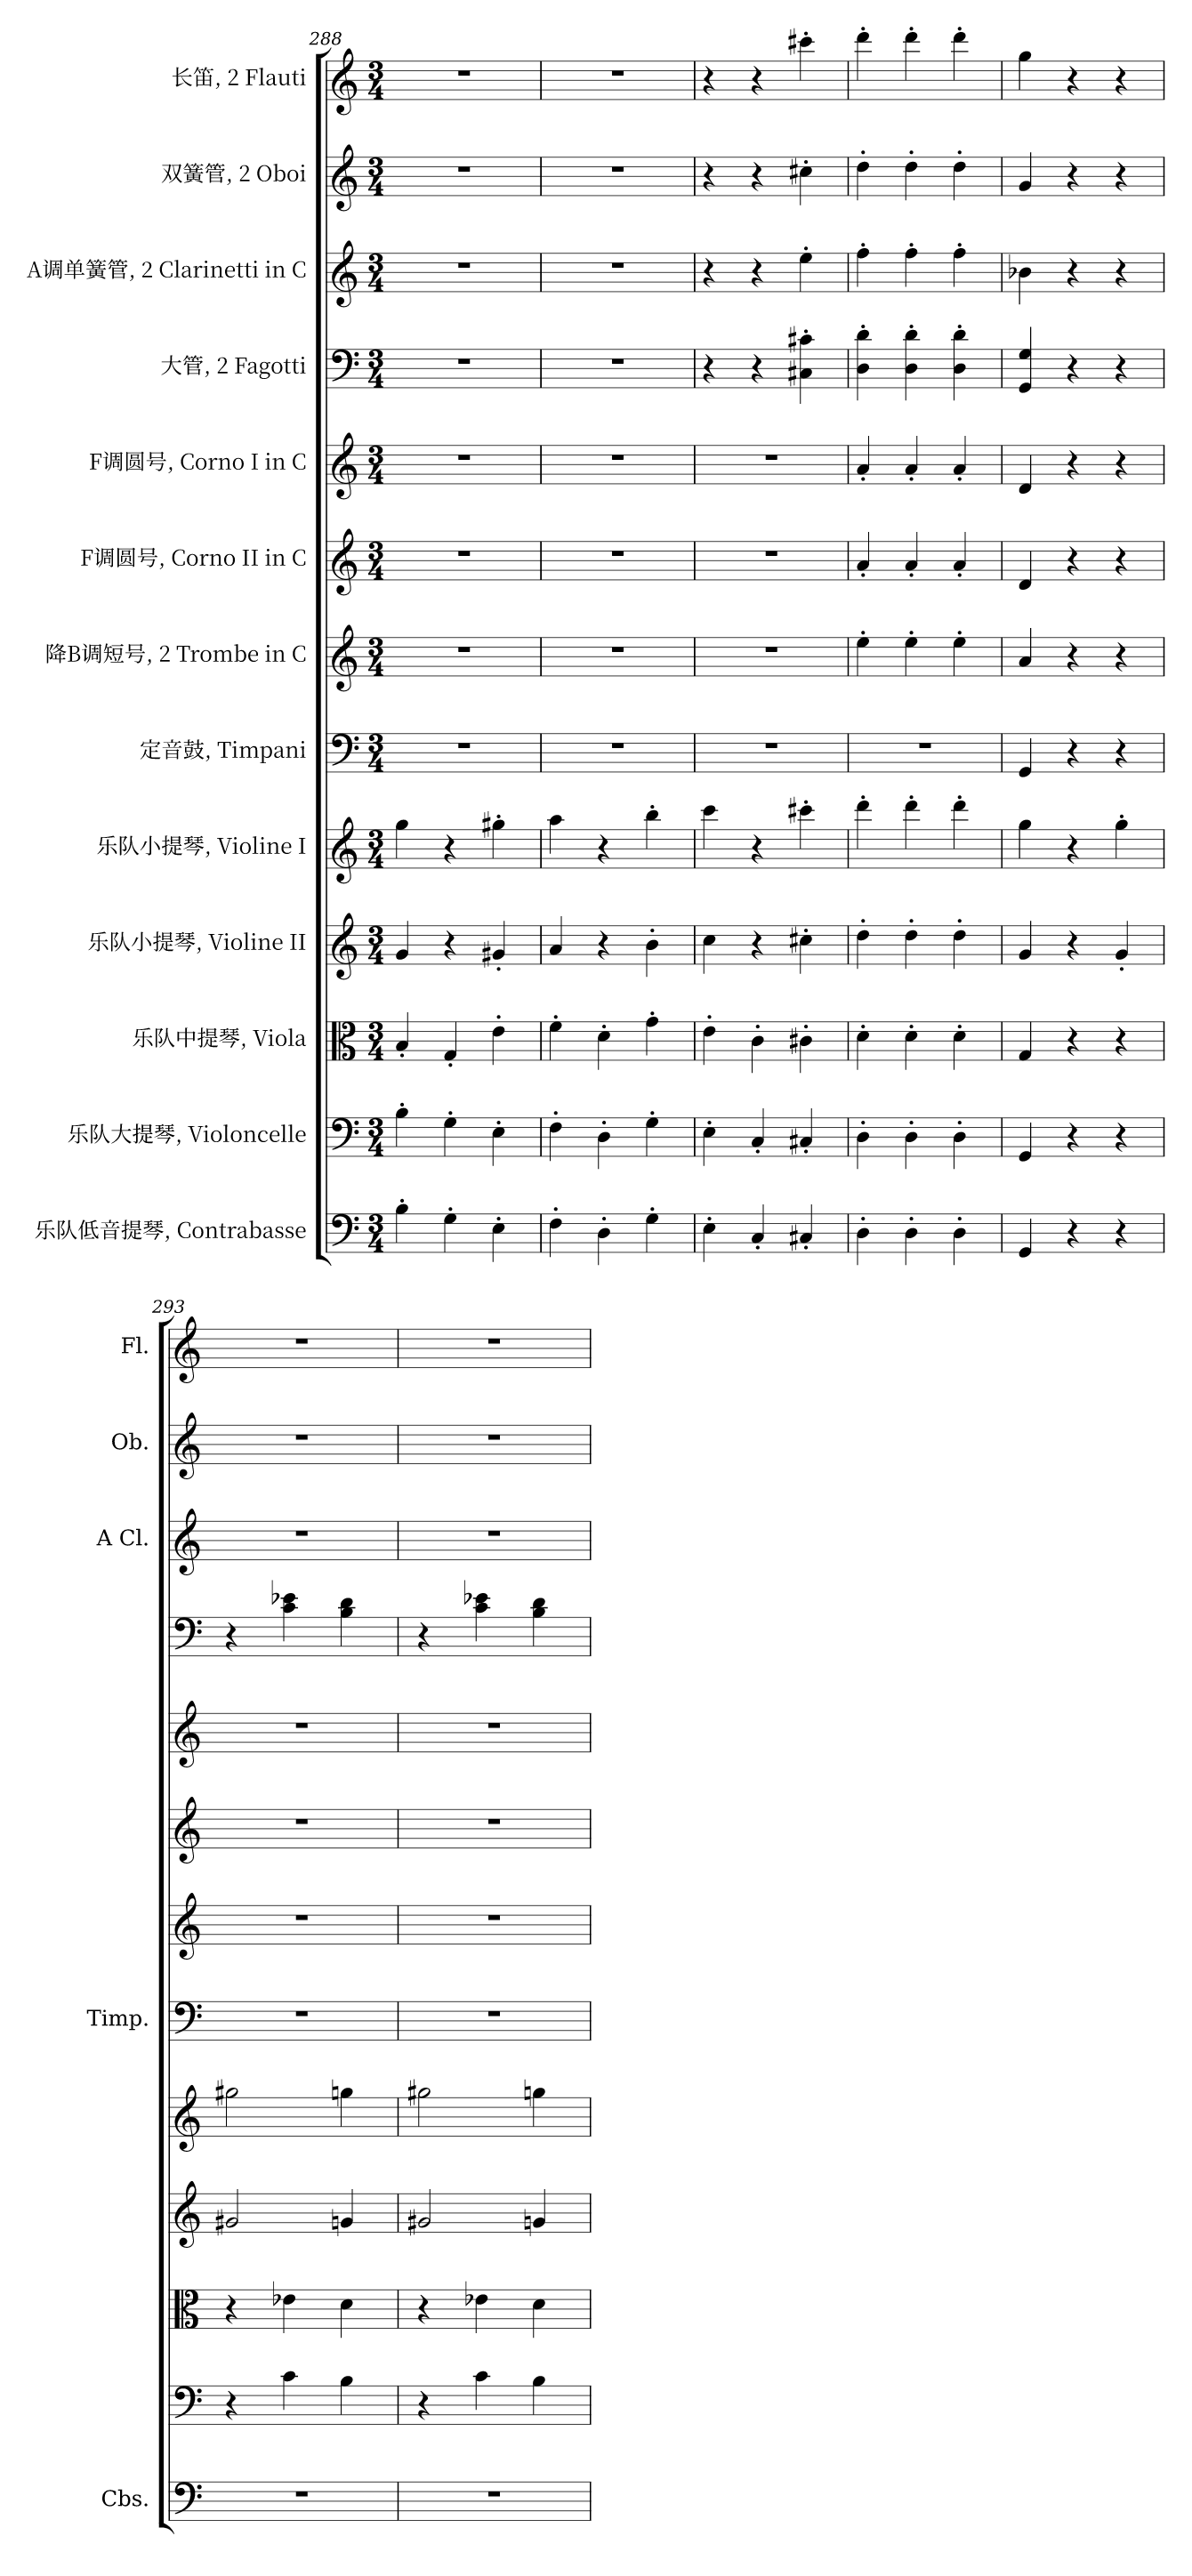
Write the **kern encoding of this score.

**kern	**kern	**kern	**kern	**kern	**kern	**kern	**kern	**kern	**kern	**kern	**kern	**kern
*part13	*part12	*part11	*part10	*part9	*part8	*part7	*part6	*part5	*part4	*part3	*part2	*part1
*staff13	*staff12	*staff11	*staff10	*staff9	*staff8	*staff7	*staff6	*staff5	*staff4	*staff3	*staff2	*staff1
*I"乐队低音提琴, Contrabasse	*I"乐队大提琴, Violoncelle	*I"乐队中提琴, Viola	*I"乐队小提琴, Violine II	*I"乐队小提琴, Violine I	*I"定音鼓, Timpani	*I"降B调短号, 2 Trombe in C	*I"F调圆号, Corno II in C	*I"F调圆号, Corno I in C	*I"大管, 2 Fagotti	*I"A调单簧管, 2 Clarinetti in C	*I"双簧管, 2 Oboi	*I"长笛, 2 Flauti
*I'Cbs.	*	*	*	*	*I'Timp.	*	*	*	*	*I'A Cl.	*I'Ob.	*I'Fl.
*clefF4	*clefF4	*clefC3	*clefG2	*clefG2	*clefF4	*clefG2	*clefG2	*clefG2	*clefF4	*clefG2	*clefG2	*clefG2
*ITrd7c12	*	*	*	*	*	*ITrd1c2	*ITrd4c7	*ITrd4c7	*	*ITrd2c3	*	*
*k[]	*k[]	*k[]	*k[]	*k[]	*k[]	*k[b-e-]	*k[b-]	*k[b-]	*k[]	*k[f#c#g#]	*k[]	*k[]
*M3/4	*M3/4	*M3/4	*M3/4	*M3/4	*M3/4	*M3/4	*M3/4	*M3/4	*M3/4	*M3/4	*M3/4	*M3/4
*MM306	*MM306	*MM306	*MM306	*MM306	*MM306	*MM306	*MM306	*MM306	*MM306	*MM306	*MM306	*MM306
=288	=288	=288	=288	=288	=288	=288	=288	=288	=288	=288	=288	=288
4BB'\	4B'\	4B'/	4g/	4gg\	2.r	2.r	2.r	2.r	2.r	2.r	2.r	2.r
4GG'\	4G'\	4G'/	4r	4r	.	.	.	.	.	.	.	.
4EE'\	4E'\	4e'\	4g#X'/	4gg#X'\	.	.	.	.	.	.	.	.
=289	=289	=289	=289	=289	=289	=289	=289	=289	=289	=289	=289	=289
*	*	*	*	*	*	*	*	*	*	*	*	*MM306
4FF'\	4F'\	4f'\	4a/	4aa\	2.r	2.r	2.r	2.r	2.r	2.r	2.r	2.r
4DD'\	4D'\	4d'\	4r	4r	.	.	.	.	.	.	.	.
4GG'\	4G'\	4g'\	4b'\	4bb'\	.	.	.	.	.	.	.	.
=290	=290	=290	=290	=290	=290	=290	=290	=290	=290	=290	=290	=290
*	*	*	*	*	*	*	*	*	*	*	*	*MM306
4EE'\	4E'\	4e'\	4cc\	4ccc\	2.r	2.r	2.r	2.r	4r	4r	4r	4r
*	*	*	*	*	*	*	*	*	*	*	*	*MM332
4CC'/	4C'/	4c'\	4r	4r	.	.	.	.	4r	4r	4r	4r
4CC#X'/	4C#X'/	4c#X'\	4cc#X'\	4ccc#X'\	.	.	.	.	4C#X\' 4c#X\'	4cc#'\	4cc#X'\	4ccc#X'\
!!LO:PB:g=z
=291	=291	=291	=291	=291	=291	=291	=291	=291	=291	=291	=291	=291
4DD'\	4D'\	4d'\	4dd'\	4ddd'\	2.r	4dd'\	4d'/	4d'/	4D\' 4d\'	4dd'\	4dd'\	4ddd'\
4DD'\	4D'\	4d'\	4dd'\	4ddd'\	.	4dd'\	4d'/	4d'/	4D\' 4d\'	4dd'\	4dd'\	4ddd'\
4DD'\	4D'\	4d'\	4dd'\	4ddd'\	.	4dd'\	4d'/	4d'/	4D\' 4d\'	4dd'\	4dd'\	4ddd'\
=292	=292	=292	=292	=292	=292	=292	=292	=292	=292	=292	=292	=292
*	*	*	*	*	*	*	*	*	*	*	*	*MM306
4GGG/	4GG/	4G/	4g/	4gg\	4GG/	4g/	4G/	4G/	4GG/ 4G/	4gn\	4g/	4gg\
*	*	*	*	*	*	*	*	*	*	*	*	*MM240
4r	4r	4r	4r	4r	4r	4r	4r	4r	4r	4r	4r	4r
*	*	*	*	*	*	*	*	*	*	*	*	*MM320
4r	4r	4r	4g'/	4gg'\	4r	4r	4r	4r	4r	4r	4r	4r
=293	=293	=293	=293	=293	=293	=293	=293	=293	=293	=293	=293	=293
*	*	*	*	*	*	*	*	*	*	*	*	*MM306
2.r	4r	4r	2g#X/	2gg#X\	2.r	2.r	2.r	2.r	4r	2.r	2.r	2.r
.	4c\	4e-X\	.	.	.	.	.	.	4c\ 4e-X\	.	.	.
.	4B\	4d\	4gn/	4ggn\	.	.	.	.	4B\ 4d\	.	.	.
=294	=294	=294	=294	=294	=294	=294	=294	=294	=294	=294	=294	=294
*	*	*	*	*	*	*	*	*	*	*	*	*MM306
2.r	4r	4r	2g#X/	2gg#X\	2.r	2.r	2.r	2.r	4r	2.r	2.r	2.r
.	4c\	4e-X\	.	.	.	.	.	.	4c\ 4e-X\	.	.	.
.	4B\	4d\	4gn/	4ggn\	.	.	.	.	4B\ 4d\	.	.	.
=	=	=	=	=	=	=	=	=	=	=	=	=
*-	*-	*-	*-	*-	*-	*-	*-	*-	*-	*-	*-	*-
